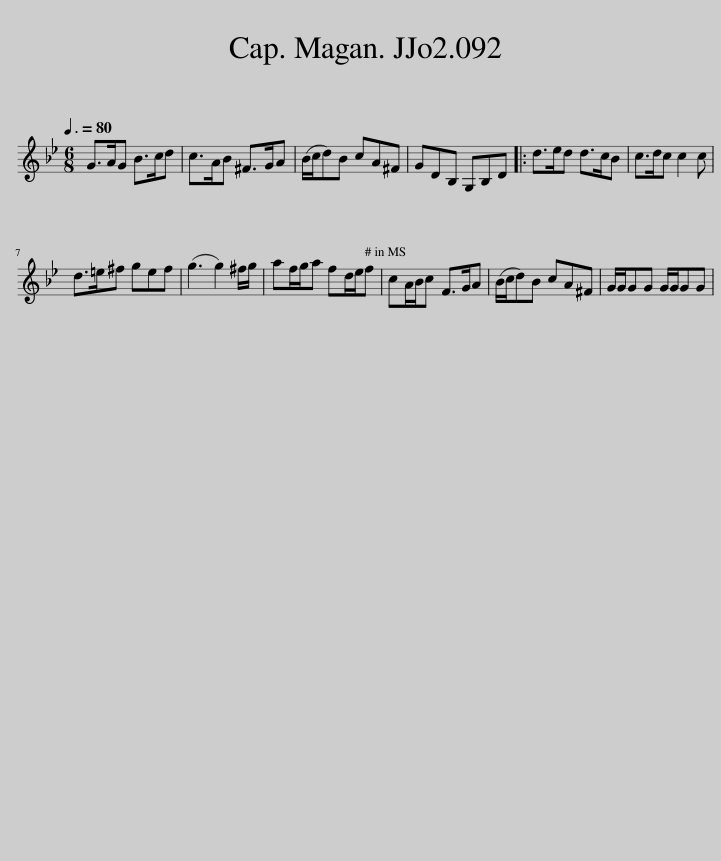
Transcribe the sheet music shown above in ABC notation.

X:1
L:1/8
Q:3/8=80
M:6/8
I:linebreak $
K:Gmin
V:1 treble
V:1
 G>AG B>cd | c>AB ^F>GA | (B/c/d)B cA^F | GDB, G,B,D |: d>ed d>cB | %5
 c>dc c2 c |$ d>=e^f gef | (g3 g2) ^f/g/ | af/g/a fd/e/f | cA/B/c F>GA | %10
 (B/c/d)B cA^F | G/G/GG G/G/GG | %12
